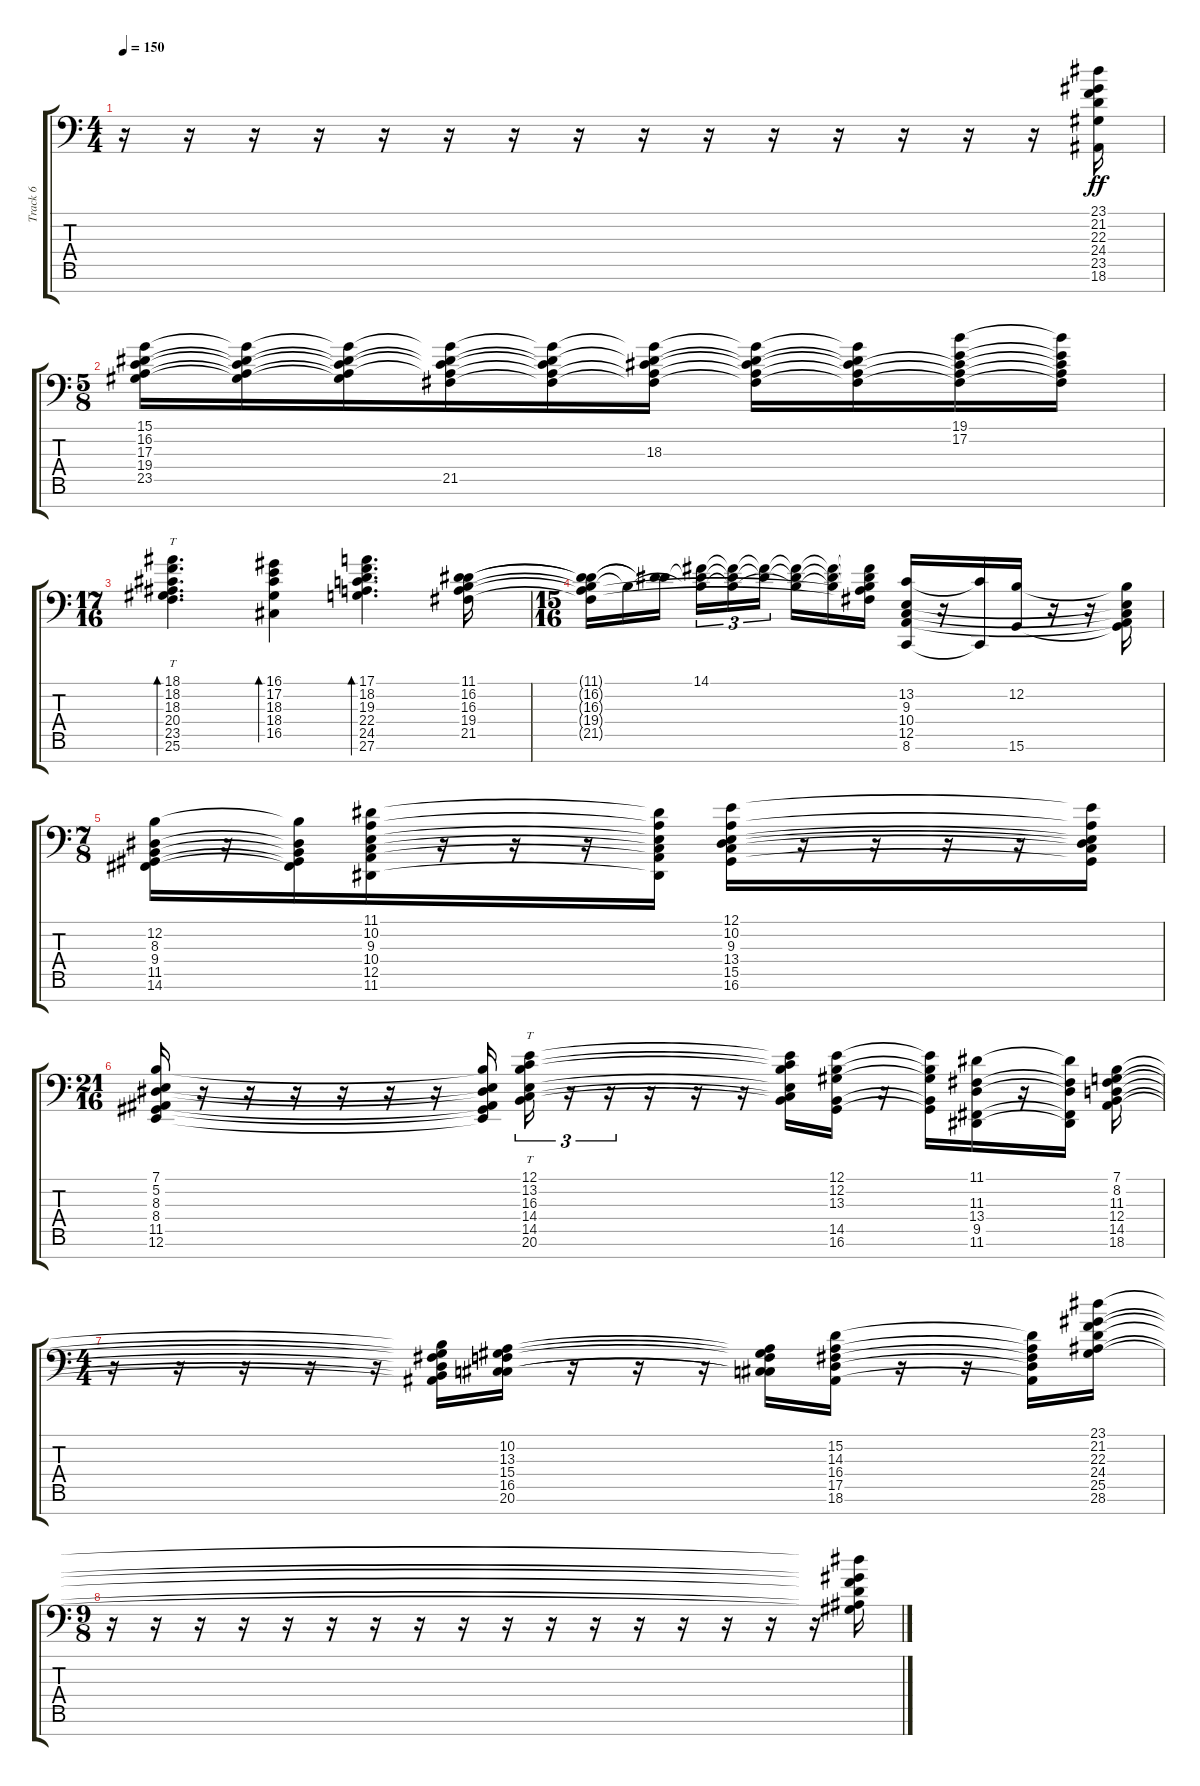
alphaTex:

\track ("Track 6" "Track 6") {instrument acousticgrandpiano}
\staff {score tabs}
\tuning (E3 B2 G2 D2 A1 E1 A0) {hide}
\ts (4 4)
\tempo 150
\clef f4
\ks c
r.16{dy ff} r.16 r.16 r.16 r.16 r.16 r.16 r.16 r.16 r.16 r.16 r.16 r.16 r.16 r.16 (23.1{t} 21.2{t} 22.3{t} 24.4{t} 23.5{t} 18.6{t}).16 |
\ts (5 8)
(15.1 16.2 17.3 19.4 23.5).16 (15.1{t} 16.2{t} 17.3{t} 19.4{t} 23.5{t}).16 (15.1{t} 16.2{t} 17.3{t} 19.4{t} 23.5{t}).16 (15.1{t} 16.2{t} 17.3{t} 19.4{t} 21.5).16 (15.1{t} 16.2{t} 17.3{t} 19.4{t} 21.5{t}).16 (15.1{t} 16.2{t} 18.3 19.4{t} 21.5{t}).16 (15.1{t} 16.2{t} 18.3{t} 19.4{t} 21.5{t}).16 (15.1{t} 16.2{t} 18.3{t} 19.4{t} 21.5{t}).16 (19.1 17.2 18.3{t} 19.4{t} 21.5{t}).16 (19.1{t} 17.2{t} 18.3{t} 19.4{t} 21.5{t}).16 |
\ts (17 16)
(18.1 18.2 18.3 20.4 23.5 25.6).4{tt d bd 60} (16.1 17.2 18.3 18.4 16.5).4{bd 60} (17.1 18.2 19.3 22.4 24.5 27.6).4{d bd 60} (11.1 16.2 16.3 19.4 21.5).16 |
\ts (15 16)
(11.1{t} 16.2{t} 16.3{t} 19.4{t} 21.5{t}).16 16.3{t}.16 (11.1{t} 16.2{t}).16 (14.1 16.2{t} 16.3{t}).16{tu (3 2)} (14.1{t} 16.2{t} 16.3{t}).16{tu (3 2)} (14.1{t} 16.2{t}).16{tu (3 2) beam splitsecondary} (14.1{t} 16.2{t} 16.3{t}).16 (14.1{t} 16.2{t} 16.3{t}).16 (14.1{t} 16.2{t} 16.3{t} 19.4{t} 21.5{t}).16 (13.2 9.3 10.4 12.5 8.6).16 r.16 (13.2{t} 8.6{t}).16 (12.2 15.6).16 r.16 r.16 (12.2{t} 9.3{t} 10.4{t} 12.5{t} 15.6{t}).16 |
\ts (7 8)
(12.2 8.3 9.4 11.5 14.6).16 r.16 (12.2{t} 8.3{t} 9.4{t} 11.5{t} 14.6{t}).16 (11.1 10.2 9.3 10.4 12.5 11.6).16 r.16 r.16 r.16 (11.1{t} 10.2{t} 9.3{t} 10.4{t} 12.5{t} 11.6{t}).16 (12.1 10.2 9.3 13.4 15.5 16.6).16 r.16 r.16 r.16 r.16 (12.1{t} 10.2{t} 9.3{t} 13.4{t} 15.5{t} 16.6{t}).16 |
\ts (21 16)
(7.1 5.2 8.3 8.4 11.5 12.6).16 r.16 r.16 r.16 r.16 r.16 r.16 (7.1{t} 5.2{t} 8.3{t} 8.4{t} 11.5{t} 12.6{t}).16 (12.1 13.2 16.3 14.4 14.5 20.6).16{tt tu (3 2)} r.16{tu (3 2)} r.16{tu (3 2)} r.16 r.16 r.16 (12.1{t} 13.2{t} 16.3{t} 14.4{t} 14.5{t} 20.6{t}).16 (12.1 12.2 13.3 14.5 16.6).16 r.16 (12.1{t} 12.2{t} 13.3{t} 14.5{t} 16.6{t}).16 (11.1 11.3 13.4 9.5 11.6).16 r.16 (11.1{t} 11.3{t} 13.4{t} 9.5{t} 11.6{t}).16 (7.1 8.2 11.3 12.4 14.5 18.6).16 |
\ts (4 4)
r.16 r.16 r.16 r.16 r.16 (7.1{t} 8.2{t} 11.3{t} 12.4{t} 14.5{t} 18.6{t}).16 (10.2 13.3 15.4 16.5 20.6).16 r.16 r.16 r.16 (10.2{t} 13.3{t} 15.4{t} 16.5{t} 20.6{t}).16 (15.2 14.3 16.4 17.5 18.6).16 r.16 r.16 (15.2{t} 14.3{t} 16.4{t} 17.5{t} 18.6{t}).16 (23.1 21.2 22.3 24.4 25.5 28.6).16 |
\ts (9 8)
r.16 r.16 r.16 r.16 r.16 r.16 r.16 r.16 r.16 r.16 r.16 r.16 r.16 r.16 r.16 r.16 r.16 (23.1{t} 21.2{t} 22.3{t} 24.4{t} 25.5{t} 28.6{t}).16
